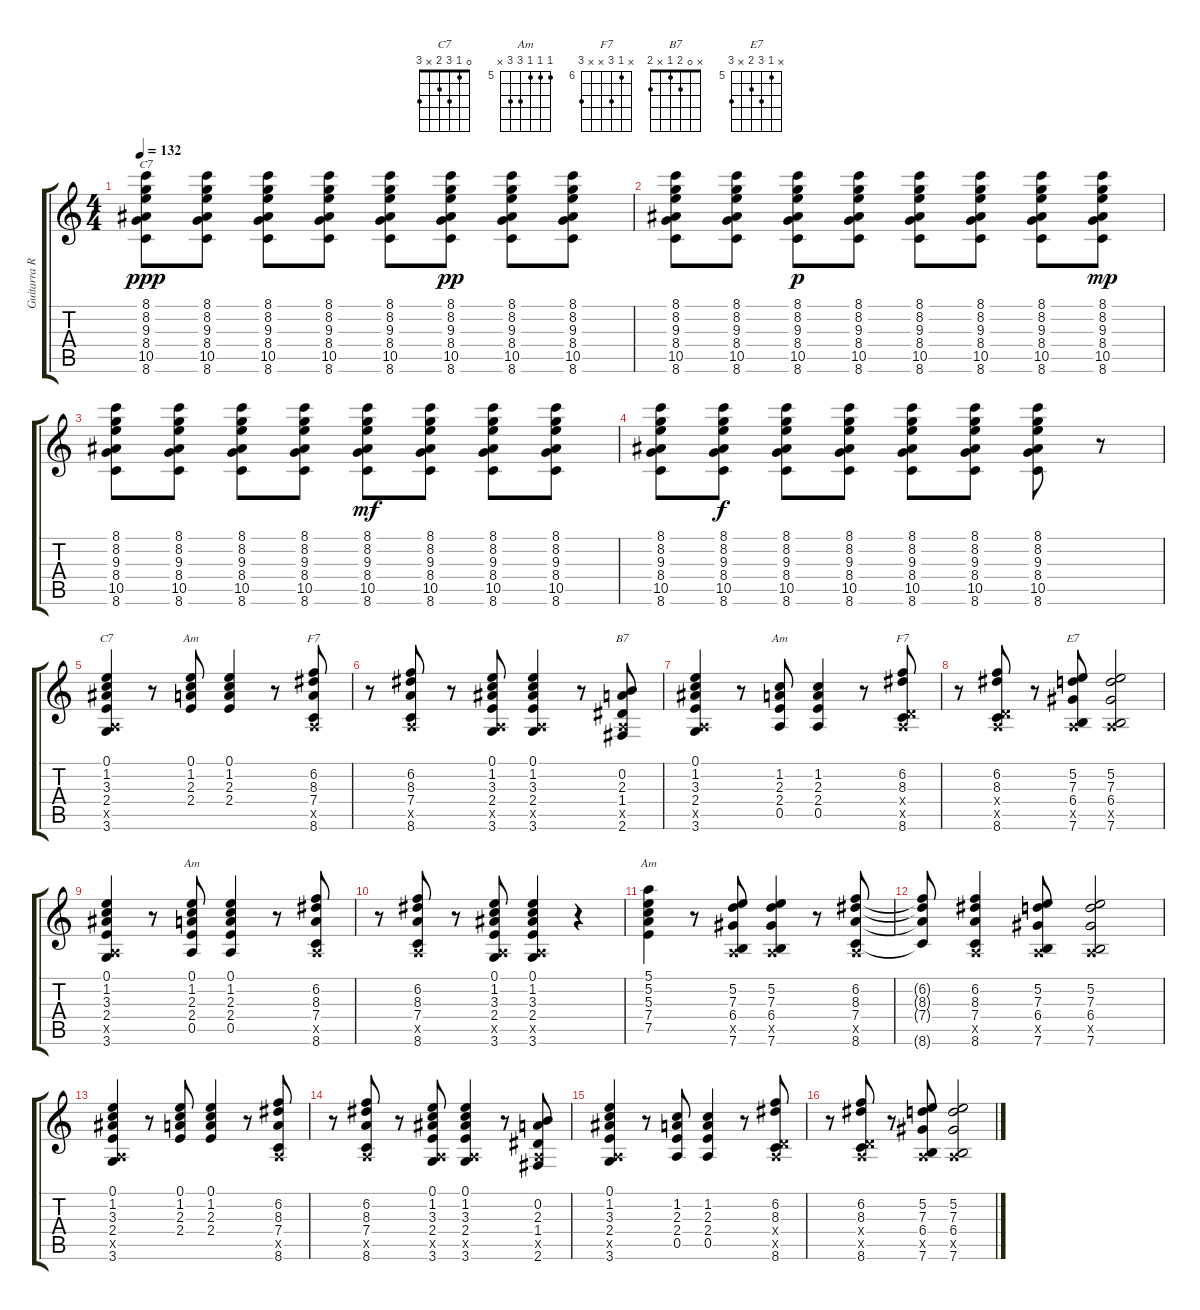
\track ("Guitarra Ritmica" "Guitarra R") {instrument electricguitarmuted}
\staff {score tabs}
\tuning (E4 B3 G3 D3 A2 E2) {hide}
\chord ("C7" 8 8 9 8 10 8) {firstfret 8}
\chord ("C7" 0 1 3 2 x 3)
\chord ("Am" 0 1 2 2 x x)
\chord ("F7" x 6 8 7 x 8) {firstfret 6}
\chord ("B7" x 0 2 1 x 2)
\chord ("Am" x 1 2 2 0 x)
\chord ("F7" x 6 8 x x 8) {firstfret 6}
\chord ("E7" x 5 7 6 x 7) {firstfret 5}
\chord ("Am" 0 1 2 2 0 x)
\chord ("Am" 5 5 5 7 7 x) {firstfret 5}
\ts (4 4)
\tempo 132
\clef g2
\ks c
(8.1 8.2 9.3 8.4 10.5 8.6).8{ch "C7" dy ppp instrument electricguitarmuted} (8.1 8.2 9.3 8.4 10.5 8.6).8 (8.1 8.2 9.3 8.4 10.5 8.6).8 (8.1 8.2 9.3 8.4 10.5 8.6).8 (8.1 8.2 9.3 8.4 10.5 8.6).8 (8.1 8.2 9.3 8.4 10.5 8.6).8{dy pp} (8.1 8.2 9.3 8.4 10.5 8.6).8 (8.1 8.2 9.3 8.4 10.5 8.6).8 |
(8.1 8.2 9.3 8.4 10.5 8.6).8 (8.1 8.2 9.3 8.4 10.5 8.6).8 (8.1 8.2 9.3 8.4 10.5 8.6).8{dy p} (8.1 8.2 9.3 8.4 10.5 8.6).8 (8.1 8.2 9.3 8.4 10.5 8.6).8 (8.1 8.2 9.3 8.4 10.5 8.6).8 (8.1 8.2 9.3 8.4 10.5 8.6).8 (8.1 8.2 9.3 8.4 10.5 8.6).8{dy mp} |
(8.1 8.2 9.3 8.4 10.5 8.6).8 (8.1 8.2 9.3 8.4 10.5 8.6).8 (8.1 8.2 9.3 8.4 10.5 8.6).8 (8.1 8.2 9.3 8.4 10.5 8.6).8 (8.1 8.2 9.3 8.4 10.5 8.6).8{dy mf} (8.1 8.2 9.3 8.4 10.5 8.6).8 (8.1 8.2 9.3 8.4 10.5 8.6).8 (8.1 8.2 9.3 8.4 10.5 8.6).8 |
(8.1 8.2 9.3 8.4 10.5 8.6).8 (8.1 8.2 9.3 8.4 10.5 8.6).8{dy f} (8.1 8.2 9.3 8.4 10.5 8.6).8 (8.1 8.2 9.3 8.4 10.5 8.6).8 (8.1 8.2 9.3 8.4 10.5 8.6).8 (8.1 8.2 9.3 8.4 10.5 8.6).8 (8.1 8.2 9.3 8.4 10.5 8.6).8 r.8 |
(0.1 1.2 3.3 2.4 0.5{x} 3.6).4{ch "C7"} r.8 (0.1 1.2 2.3 2.4).8{ch "Am"} (0.1 1.2 2.3 2.4).4 r.8 (6.2 8.3 7.4 0.5{x} 8.6).8{ch "F7"} |
r.8 (6.2 8.3 7.4 0.5{x} 8.6).8 r.8 (0.1 1.2 3.3 2.4 0.5{x} 3.6).8 (0.1 1.2 3.3 2.4 0.5{x} 3.6).4 r.8 (0.2 2.3 1.4 0.5{x} 2.6).8{ch "B7"} |
(0.1 1.2 3.3 2.4 0.5{x} 3.6).4 r.8 (1.2 2.3 2.4 0.5).8{ch "Am"} (1.2 2.3 2.4 0.5).4 r.8 (6.2 8.3 0.4{x} 0.5{x} 8.6).8{ch "F7"} |
r.8 (6.2 8.3 0.4{x} 0.5{x} 8.6).8 r.8 (5.2 7.3 6.4 0.5{x} 7.6).8{ch "E7"} (5.2 7.3 6.4 0.5{x} 7.6).2 |
(0.1 1.2 3.3 2.4 0.5{x} 3.6).4 r.8 (0.1 1.2 2.3 2.4 0.5).8{ch "Am"} (0.1 1.2 2.3 2.4 0.5).4 r.8 (6.2 8.3 7.4 0.5{x} 8.6).8 |
r.8 (6.2 8.3 7.4 0.5{x} 8.6).8 r.8 (0.1 1.2 3.3 2.4 0.5{x} 3.6).8 (0.1 1.2 3.3 2.4 0.5{x} 3.6).4 r.4 |
(5.1 5.2 5.3 7.4 7.5).4{ch "Am"} r.8 (5.2 7.3 6.4 0.5{x} 7.6).8 (5.2 7.3 6.4 0.5{x} 7.6).4 r.8 (6.2 8.3 7.4 0.5{x} 8.6).8 |
(6.2{t} 8.3{t} 7.4{t} 8.6{t}).8 (6.2 8.3 7.4 0.5{x} 8.6).4 (5.2 7.3 6.4 0.5{x} 7.6).8 (5.2 7.3 6.4 0.5{x} 7.6).2 |
(0.1 1.2 3.3 2.4 0.5{x} 3.6).4 r.8 (0.1 1.2 2.3 2.4).8 (0.1 1.2 2.3 2.4).4 r.8 (6.2 8.3 7.4 0.5{x} 8.6).8 |
r.8 (6.2 8.3 7.4 0.5{x} 8.6).8 r.8 (0.1 1.2 3.3 2.4 0.5{x} 3.6).8 (0.1 1.2 3.3 2.4 0.5{x} 3.6).4 r.8 (0.2 2.3 1.4 0.5{x} 2.6).8 |
(0.1 1.2 3.3 2.4 0.5{x} 3.6).4 r.8 (1.2 2.3 2.4 0.5).8 (1.2 2.3 2.4 0.5).4 r.8 (6.2 8.3 0.4{x} 0.5{x} 8.6).8 |
r.8 (6.2 8.3 0.4{x} 0.5{x} 8.6).8 r.8 (5.2 7.3 6.4 0.5{x} 7.6).8 (5.2 7.3 6.4 0.5{x} 7.6).2
